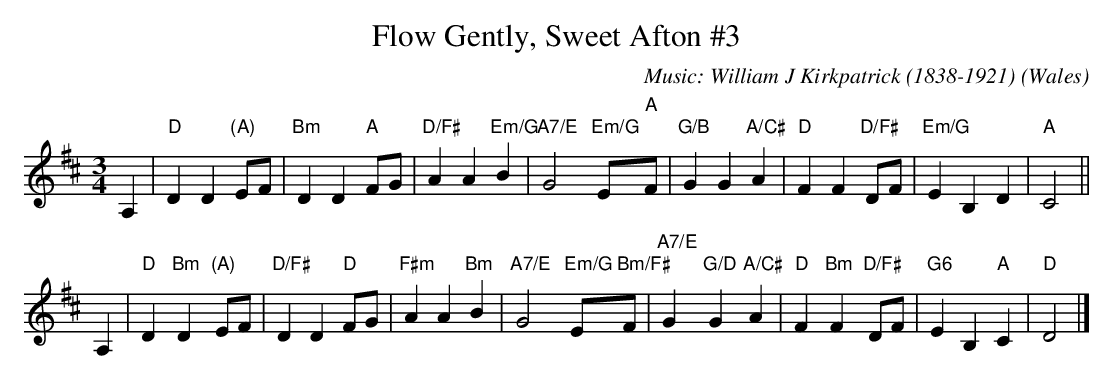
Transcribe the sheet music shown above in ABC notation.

X:1
T:Flow Gently, Sweet Afton #3
C:Music: William J Kirkpatrick (1838-1921)
O:Wales
M:3/4
L:1/4
K:D
A, |\
"D"D D "(A)"E/F/ | "Bm"D D "A"F/G/ | "D/F#"A A "Em/G"B | "A7/E"G2 "Em/G"E/"A"F/ |\
"G/B"G G "A/C#"A | "D"F F "D/F#"D/F/ | "Em/G"E B, D | "A"C2 ||
A, |\
"D"D "Bm"D "(A)"E/F/ | "D/F#"D D "D"F/G/ | "F#m"A A "Bm"B | "A7/E"G2 "Em/G"E/"Bm/F#"F/ |\
"A7/E"G "G/D"G "A/C#"A | "D"F "Bm"F "D/F#"D/F/ | "G6"E B, "A"C | "D"D2 |]
